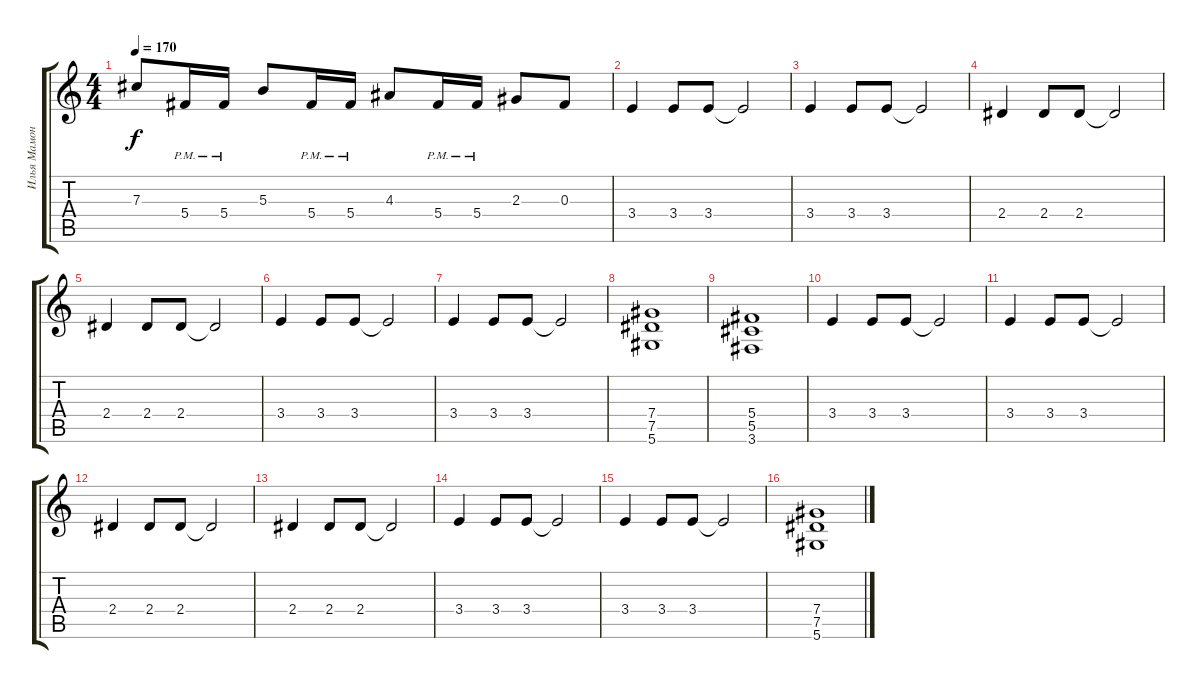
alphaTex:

\track ("Илья Мамонтов" "Илья Мамон") {instrument distortionguitar}
\staff {score tabs}
\tuning (Eb4 Bb3 Gb3 Db3 Ab2 Eb2) {hide}
\ts (4 4)
\tempo 170
\clef g2
\ks c
7.3.8{dy f} 5.4{pm}.16 5.4{pm}.16 5.3.8 5.4{pm}.16 5.4{pm}.16 4.3.8 5.4{pm}.16 5.4{pm}.16 2.3.8 0.3.8 |
3.4.4 3.4.8 3.4.8 3.4{t}.2 |
3.4.4 3.4.8 3.4.8 3.4{t}.2 |
2.4.4 2.4.8 2.4.8 2.4{t}.2 |
2.4.4 2.4.8 2.4.8 2.4{t}.2 |
3.4.4 3.4.8 3.4.8 3.4{t}.2 |
3.4.4 3.4.8 3.4.8 3.4{t}.2 |
(7.4 7.5 5.6).1 |
(5.4 5.5 3.6).1 |
3.4.4 3.4.8 3.4.8 3.4{t}.2 |
3.4.4 3.4.8 3.4.8 3.4{t}.2 |
2.4.4 2.4.8 2.4.8 2.4{t}.2 |
2.4.4 2.4.8 2.4.8 2.4{t}.2 |
3.4.4 3.4.8 3.4.8 3.4{t}.2 |
3.4.4 3.4.8 3.4.8 3.4{t}.2 |
(7.4 7.5 5.6).1
